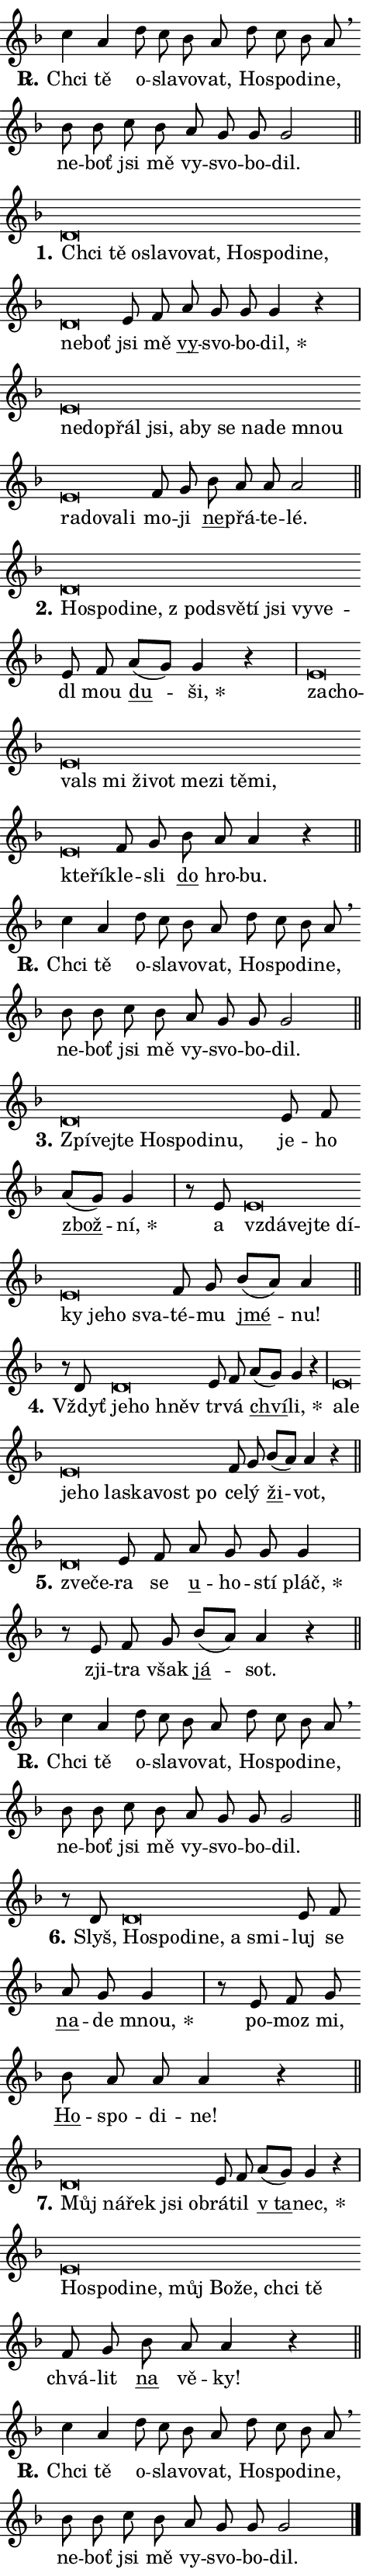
\version "2.24.0"
\header { tagline = "" }
\paper {
  indent = 0\cm
  top-margin = 0\cm
  right-margin = 0.13\cm % to fit lyric hyphens
  bottom-margin = 0\cm
  left-margin = 0\cm
  paper-width = 8\cm
  page-breaking = #ly:one-page-breaking
  system-system-spacing.basic-distance = #11
  score-system-spacing.basic-distance = #11
  ragged-last = ##f
}


%% Author: Thomas Morley
%% https://lists.gnu.org/archive/html/lilypond-user/2020-05/msg00002.html
#(define (line-position grob)
"Returns position of @var[grob} in current system:
   @code{'start}, if at first time-step
   @code{'end}, if at last time-step
   @code{'middle} otherwise
"
  (let* ((col (ly:item-get-column grob))
         (ln (ly:grob-object col 'left-neighbor))
         (rn (ly:grob-object col 'right-neighbor))
         (col-to-check-left (if (ly:grob? ln) ln col))
         (col-to-check-right (if (ly:grob? rn) rn col))
         (break-dir-left
           (and
             (ly:grob-property col-to-check-left 'non-musical #f)
             (ly:item-break-dir col-to-check-left)))
         (break-dir-right
           (and
             (ly:grob-property col-to-check-right 'non-musical #f)
             (ly:item-break-dir col-to-check-right))))
        (cond ((eqv? 1 break-dir-left) 'start)
              ((eqv? -1 break-dir-right) 'end)
              (else 'middle))))

#(define (tranparent-at-line-position vctor)
  (lambda (grob)
  "Relying on @code{line-position} select the relevant enry from @var{vctor}.
Used to determine transparency,"
    (case (line-position grob)
      ((end) (not (vector-ref vctor 0)))
      ((middle) (not (vector-ref vctor 1)))
      ((start) (not (vector-ref vctor 2))))))

noteHeadBreakVisibility =
#(define-music-function (break-visibility)(vector?)
"Makes @code{NoteHead}s transparent relying on @var{break-visibility}"
#{
  \override NoteHead.transparent =
    #(tranparent-at-line-position break-visibility)
#})

#(define delete-ledgers-for-transparent-note-heads
  (lambda (grob)
    "Reads whether a @code{NoteHead} is transparent.
If so this @code{NoteHead} is removed from @code{'note-heads} from
@var{grob}, which is supposed to be @code{LedgerLineSpanner}.
As a result ledgers are not printed for this @code{NoteHead}"
    (let* ((nhds-array (ly:grob-object grob 'note-heads))
           (nhds-list
             (if (ly:grob-array? nhds-array)
                 (ly:grob-array->list nhds-array)
                 '()))
           ;; Relies on the transparent-property being done before
           ;; Staff.LedgerLineSpanner.after-line-breaking is executed.
           ;; This is fragile ...
           (to-keep
             (remove
               (lambda (nhd)
                 (ly:grob-property nhd 'transparent #f))
               nhds-list)))
      ;; TODO find a better method to iterate over grob-arrays, similiar
      ;; to filter/remove etc for lists
      ;; For now rebuilt from scratch
      (set! (ly:grob-object grob 'note-heads)  '())
      (for-each
        (lambda (nhd)
          (ly:pointer-group-interface::add-grob grob 'note-heads nhd))
        to-keep))))

squashNotes = {
  \override NoteHead.X-extent = #'(-0.2 . 0.2)
  \override NoteHead.Y-extent = #'(-0.75 . 0)
  \override NoteHead.stencil =
    #(lambda (grob)
       (let ((pos (ly:grob-property grob 'staff-position)))
         (begin
           (if (< pos -7) (display "ERROR: Lower brevis then expected\n") (display ""))
           (if (<= pos -6) ly:text-interface::print ly:note-head::print))))
}
unSquashNotes = {
  \revert NoteHead.X-extent
  \revert NoteHead.Y-extent
  \revert NoteHead.stencil
}

hideNotes = \noteHeadBreakVisibility #begin-of-line-visible
unHideNotes = \noteHeadBreakVisibility #all-visible

% work-around for resetting accidentals
% https://lilypond.org/doc/v2.23/Documentation/notation/displaying-rhythms#unmetered-music
cadenzaMeasure = {
  \cadenzaOff
  \partial 1024 s1024
  \cadenzaOn
}

#(define-markup-command (accent layout props text) (markup?)
  "Underline accented syllable"
  (interpret-markup layout props
    #{\markup \override #'(offset . 4.3) \underline { #text }#}))

responsum = \markup \concat {
  "R" \hspace #-1.05 \path #0.1 #'((moveto 0 0.07) (lineto 0.9 0.8)) \hspace #0.05 "."
}

spaceSize = #0.6828661417322834 % exact space size for TeX Gyre Schola

\layout {
  \context {
    \Staff
    \remove "Time_signature_engraver"
    \override LedgerLineSpanner.after-line-breaking = #delete-ledgers-for-transparent-note-heads
  }
  \context {
    \Lyrics {
      \override LyricSpace.minimum-distance = \spaceSize
      \override LyricText.font-name = #"TeX Gyre Schola"
      \override LyricText.font-size = 1
      \override StanzaNumber.font-name = #"TeX Gyre Schola Bold"
      \override StanzaNumber.font-size = 1
    }
  }
  \context {
    \Score 
    \override NoteHead.text =
      #(lambda (grob) 
        (let ((pos (ly:grob-property grob 'staff-position)))
          #{\markup {
            \combine
              \halign #-0.55 \raise #(if (= pos -6) 0 0.5) \override #'(thickness . 2) \draw-line #'(3.2 . 0)
              \musicglyph "noteheads.sM1"
          }#}))
  }
}

% magnetic-lyrics.ily
%
%   written by
%     Jean Abou Samra <jean@abou-samra.fr>
%     Werner Lemberg <wl@gnu.org>
%
%   adapted by
%     Jiri Hon <jiri.hon@gmail.com>
%
% Version 2022-Apr-15

% https://www.mail-archive.com/lilypond-user@gnu.org/msg149350.html

#(define (Left_hyphen_pointer_engraver context)
   "Collect syllable-hyphen-syllable occurrences in lyrics and store
them in properties.  This engraver only looks to the left.  For
example, if the lyrics input is @code{foo -- bar}, it does the
following.

@itemize @bullet
@item
Set the @code{text} property of the @code{LyricHyphen} grob between
@q{foo} and @q{bar} to @code{foo}.

@item
Set the @code{left-hyphen} property of the @code{LyricText} grob with
text @q{foo} to the @code{LyricHyphen} grob between @q{foo} and
@q{bar}.
@end itemize

Use this auxiliary engraver in combination with the
@code{lyric-@/text::@/apply-@/magnetic-@/offset!} hook."
   (let ((hyphen #f)
         (text #f))
     (make-engraver
      (acknowledgers
       ((lyric-syllable-interface engraver grob source-engraver)
        (set! text grob)))
      (end-acknowledgers
       ((lyric-hyphen-interface engraver grob source-engraver)
        ;(when (not (grob::has-interface grob 'lyric-space-interface))
          (set! hyphen grob)));)
      ((stop-translation-timestep engraver)
       (when (and text hyphen)
         (ly:grob-set-object! text 'left-hyphen hyphen))
       (set! text #f)
       (set! hyphen #f)))))

#(define (lyric-text::apply-magnetic-offset! grob)
   "If the space between two syllables is less than the value in
property @code{LyricText@/.details@/.squash-threshold}, move the right
syllable to the left so that it gets concatenated with the left
syllable.

Use this function as a hook for
@code{LyricText@/.after-@/line-@/breaking} if the
@code{Left_@/hyphen_@/pointer_@/engraver} is active."
   (let ((hyphen (ly:grob-object grob 'left-hyphen #f)))
     (when hyphen
       (let ((left-text (ly:spanner-bound hyphen LEFT)))
         (when (grob::has-interface left-text 'lyric-syllable-interface)
           (let* ((common (ly:grob-common-refpoint grob left-text X))
                  (this-x-ext (ly:grob-extent grob common X))
                  (left-x-ext
                   (begin
                     ;; Trigger magnetism for left-text.
                     (ly:grob-property left-text 'after-line-breaking)
                     (ly:grob-extent left-text common X)))
                  ;; `delta` is the gap width between two syllables.
                  (delta (- (interval-start this-x-ext)
                            (interval-end left-x-ext)))
                  (details (ly:grob-property grob 'details))
                  (threshold (assoc-get 'squash-threshold details 0.2)))
             (when (< delta threshold)
               (let* (;; We have to manipulate the input text so that
                      ;; ligatures crossing syllable boundaries are not
                      ;; disabled.  For languages based on the Latin
                      ;; script this is essentially a beautification.
                      ;; However, for non-Western scripts it can be a
                      ;; necessity.
                      (lt (ly:grob-property left-text 'text))
                      (rt (ly:grob-property grob 'text))
                      (is-space (grob::has-interface hyphen 'lyric-space-interface))
                      (space (if is-space " " ""))
                      (extra-delta (if is-space spaceSize 0))
                      ;; Append new syllable.
                      (ltrt-space (if (and (string? lt) (string? rt))
                                (string-append lt space rt)
                                (make-concat-markup (list lt space rt))))
                      ;; Right-align `ltrt` to the right side.
                      (ltrt-space-markup (grob-interpret-markup
                               grob
                               (make-translate-markup
                                (cons (interval-length this-x-ext) 0)
                                (make-right-align-markup ltrt-space)))))
                 (begin
                   ;; Don't print `left-text`.
                   (ly:grob-set-property! left-text 'stencil #f)
                   ;; Set text and stencil (which holds all collected
                   ;; syllables so far) and shift it to the left.
                   (ly:grob-set-property! grob 'text ltrt-space)
                   (ly:grob-set-property! grob 'stencil ltrt-space-markup)
                   (ly:grob-translate-axis! grob (- (- delta extra-delta)) X))))))))))


#(define (lyric-hyphen::displace-bounds-first grob)
   ;; Make very sure this callback isn't triggered too early.
   (let ((left (ly:spanner-bound grob LEFT))
         (right (ly:spanner-bound grob RIGHT)))
     (ly:grob-property left 'after-line-breaking)
     (ly:grob-property right 'after-line-breaking)
     (ly:lyric-hyphen::print grob)))

squashThreshold = #0.4

\layout {
  \context {
    \Lyrics
    \consists #Left_hyphen_pointer_engraver
    \override LyricText.after-line-breaking =
      #lyric-text::apply-magnetic-offset!
    \override LyricHyphen.stencil = #lyric-hyphen::displace-bounds-first
    \override LyricText.details.squash-threshold = \squashThreshold
    \override LyricHyphen.minimum-distance = 0
    \override LyricHyphen.minimum-length = \squashThreshold
  }
}

squashText = \override LyricText.details.squash-threshold = 9999
unSquashText = \override LyricText.details.squash-threshold = \squashThreshold

leftText = \override LyricText.self-alignment-X = #LEFT
unLeftText = \revert LyricText.self-alignment-X

starOffset = #(lambda (grob) 
                (let ((x_offset (ly:self-alignment-interface::aligned-on-x-parent grob)))
                  (if (= x_offset 0) 0 (+ x_offset 1.2))))

star = #(define-music-function (syllable)(string?)
"Append star separator at the end of a syllable"
#{
  \once \override LyricText.X-offset = #starOffset
  \lyricmode { \markup {
    #syllable
    \override #'((font-name . "TeX Gyre Schola Bold")) \hspace #0.2 \lower #0.65 \larger "*"
  } }
#})

starAccent = #(define-music-function (syllable)(string?)
"Append star separator at the end of a syllable and make accent"
#{
  \once \override LyricText.X-offset = #starOffset
  \lyricmode { \markup {
    \accent #syllable
    \override #'((font-name . "TeX Gyre Schola Bold")) \hspace #0.2 \lower #0.65 \larger "*"
  } }
#})

breath = #(define-music-function (syllable)(string?)
"Append breathing indicator at the end of a syllable"
#{
  \lyricmode { \markup { #syllable "+" } }
#})

optionalBreath = #(define-music-function (syllable)(string?)
"Append optional breathing indicator at the end of a syllable"
#{
  \lyricmode { \markup { #syllable "(+)" } }
#})


\score {
    <<
        \new Voice = "melody" { \cadenzaOn \key f \major \relative { c''4 a d8 c bes a \bar "" d c bes a \breathe \bar "" bes bes c bes \bar "" a g g g2 \cadenzaMeasure \bar "||" \break } }
        \new Lyrics \lyricsto "melody" { \lyricmode { \set stanza = \responsum
Chci tě o -- sla -- vo -- vat, Ho -- spo -- di -- ne, ne -- boť jsi mě vy -- svo -- bo -- dil. } }
    >>
    \layout {}
}

\score {
    <<
        \new Voice = "melody" { \cadenzaOn \key f \major \relative { \squashNotes d'\breve*1/16 \hideNotes \breve*1/16 \bar "" \breve*1/16 \bar "" \breve*1/16 \bar "" \breve*1/16 \bar "" \breve*1/16 \bar "" \breve*1/16 \bar "" \breve*1/16 \bar "" \breve*1/16 \bar "" \breve*1/16 \bar "" \breve*1/16 \breve*1/16 \bar "" \unHideNotes \unSquashNotes e8 f \bar "" a g g g4 r \cadenzaMeasure \bar "|" \squashNotes e\breve*1/16 \hideNotes \breve*1/16 \bar "" \breve*1/16 \bar "" \breve*1/16 \bar "" \breve*1/16 \bar "" \breve*1/16 \bar "" \breve*1/16 \bar "" \breve*1/16 \bar "" \breve*1/16 \bar "" \breve*1/16 \bar "" \breve*1/16 \bar "" \breve*1/16 \bar "" \breve*1/16 \breve*1/16 \bar "" \unHideNotes \unSquashNotes f8 g \bar "" bes a a a2 \cadenzaMeasure \bar "||" \break } }
        \new Lyrics \lyricsto "melody" { \lyricmode { \set stanza = "1."
\leftText Chci \squashText tě o -- sla -- vo -- vat, Ho -- spo -- di -- ne, ne -- boť \unLeftText \unSquashText jsi mě \markup \accent vy -- svo -- bo -- \star dil, \leftText ne -- \squashText do -- přál jsi, a -- by se na -- de mnou ra -- do -- va -- li \unLeftText \unSquashText mo -- ji \markup \accent ne -- přá -- te -- lé. } }
    >>
    \layout {}
}

\score {
    <<
        \new Voice = "melody" { \cadenzaOn \key f \major \relative { \squashNotes d'\breve*1/16 \hideNotes \breve*1/16 \bar "" \breve*1/16 \bar "" \breve*1/16 \bar "" \breve*1/16 \bar "" \breve*1/16 \bar "" \breve*1/16 \bar "" \breve*1/16 \bar "" \breve*1/16 \breve*1/16 \bar "" \unHideNotes \unSquashNotes e8 f \bar "" a[( g)] g4 r \cadenzaMeasure \bar "|" \squashNotes e\breve*1/16 \hideNotes \breve*1/16 \bar "" \breve*1/16 \bar "" \breve*1/16 \bar "" \breve*1/16 \bar "" \breve*1/16 \bar "" \breve*1/16 \bar "" \breve*1/16 \bar "" \breve*1/16 \bar "" \breve*1/16 \bar "" \breve*1/16 \breve*1/16 \bar "" \unHideNotes \unSquashNotes f8 g \bar "" bes a a4 r \cadenzaMeasure \bar "||" \break } }
        \new Lyrics \lyricsto "melody" { \lyricmode { \set stanza = "2."
\leftText Ho -- \squashText spo -- di -- ne, "z pod" -- svě -- tí jsi vy -- ve -- \unLeftText \unSquashText dl mou \markup \accent du -- \star ši, \leftText za -- \squashText cho -- vals mi ži -- vot me -- zi tě -- mi, kte -- ří -- \unLeftText \unSquashText kle -- sli \markup \accent do hro -- bu. } }
    >>
    \layout {}
}

\score {
    <<
        \new Voice = "melody" { \cadenzaOn \key f \major \relative { c''4 a d8 c bes a \bar "" d c bes a \breathe \bar "" bes bes c bes \bar "" a g g g2 \cadenzaMeasure \bar "||" \break } }
        \new Lyrics \lyricsto "melody" { \lyricmode { \set stanza = \responsum
Chci tě o -- sla -- vo -- vat, Ho -- spo -- di -- ne, ne -- boť jsi mě vy -- svo -- bo -- dil. } }
    >>
    \layout {}
}

\score {
    <<
        \new Voice = "melody" { \cadenzaOn \key f \major \relative { \squashNotes d'\breve*1/16 \hideNotes \breve*1/16 \bar "" \breve*1/16 \bar "" \breve*1/16 \bar "" \breve*1/16 \bar "" \breve*1/16 \breve*1/16 \bar "" \unHideNotes \unSquashNotes e8 f \bar "" a[( g)] g4 \cadenzaMeasure \bar "|" r8 e \squashNotes e\breve*1/16 \hideNotes \breve*1/16 \bar "" \breve*1/16 \bar "" \breve*1/16 \bar "" \breve*1/16 \bar "" \breve*1/16 \bar "" \breve*1/16 \breve*1/16 \bar "" \unHideNotes \unSquashNotes f8 g \bar "" bes[( a)] a4 \cadenzaMeasure \bar "||" \break } }
        \new Lyrics \lyricsto "melody" { \lyricmode { \set stanza = "3."
\leftText Zpí -- \squashText vej -- te Ho -- spo -- di -- nu, \unLeftText \unSquashText je -- ho \markup \accent zbož -- \star ní, a \leftText vzdá -- \squashText vej -- te dí -- ky je -- ho sva -- \unLeftText \unSquashText té -- mu \markup \accent jmé -- nu! } }
    >>
    \layout {}
}

\score {
    <<
        \new Voice = "melody" { \cadenzaOn \key f \major \relative { r8 d' \squashNotes d\breve*1/16 \hideNotes \breve*1/16 \breve*1/16 \bar "" \unHideNotes \unSquashNotes e8 f \bar "" a[( g)] g4 r \cadenzaMeasure \bar "|" \squashNotes e\breve*1/16 \hideNotes \breve*1/16 \bar "" \breve*1/16 \bar "" \breve*1/16 \bar "" \breve*1/16 \bar "" \breve*1/16 \bar "" \breve*1/16 \breve*1/16 \bar "" \unHideNotes \unSquashNotes f8 g \bar "" bes[( a)] a4 r \cadenzaMeasure \bar "||" \break } }
        \new Lyrics \lyricsto "melody" { \lyricmode { \set stanza = "4."
Vždyť \leftText je -- \squashText ho hněv \unLeftText \unSquashText tr -- vá \markup \accent chví -- \star li, \leftText a -- \squashText le je -- ho la -- ska -- vost po \unLeftText \unSquashText ce -- lý \markup \accent ži -- vot, } }
    >>
    \layout {}
}

\score {
    <<
        \new Voice = "melody" { \cadenzaOn \key f \major \relative { \squashNotes d'\breve*1/16 \hideNotes \breve*1/16 \bar "" \unHideNotes \unSquashNotes e8 f \bar "" a g g g4 \cadenzaMeasure \bar "|" r8 e f g \bar "" bes[( a)] a4 r \cadenzaMeasure \bar "||" \break } }
        \new Lyrics \lyricsto "melody" { \lyricmode { \set stanza = "5."
\leftText zve -- \squashText če -- \unLeftText \unSquashText ra se \markup \accent u -- ho -- stí \star pláč, zji -- tra však \markup \accent já -- sot. } }
    >>
    \layout {}
}

\score {
    <<
        \new Voice = "melody" { \cadenzaOn \key f \major \relative { c''4 a d8 c bes a \bar "" d c bes a \breathe \bar "" bes bes c bes \bar "" a g g g2 \cadenzaMeasure \bar "||" \break } }
        \new Lyrics \lyricsto "melody" { \lyricmode { \set stanza = \responsum
Chci tě o -- sla -- vo -- vat, Ho -- spo -- di -- ne, ne -- boť jsi mě vy -- svo -- bo -- dil. } }
    >>
    \layout {}
}

\score {
    <<
        \new Voice = "melody" { \cadenzaOn \key f \major \relative { r8 d' \squashNotes d\breve*1/16 \hideNotes \breve*1/16 \bar "" \breve*1/16 \bar "" \breve*1/16 \bar "" \breve*1/16 \breve*1/16 \bar "" \unHideNotes \unSquashNotes e8 f \bar "" a g g4 \cadenzaMeasure \bar "|" r8 e8 f8 g \bar "" bes a a a4 r \cadenzaMeasure \bar "||" \break } }
        \new Lyrics \lyricsto "melody" { \lyricmode { \set stanza = "6."
Slyš, \leftText Ho -- \squashText spo -- di -- ne, a smi -- \unLeftText \unSquashText luj se \markup \accent na -- de \star mnou, po -- moz mi, \markup \accent Ho -- spo -- di -- ne! } }
    >>
    \layout {}
}

\score {
    <<
        \new Voice = "melody" { \cadenzaOn \key f \major \relative { \squashNotes d'\breve*1/16 \hideNotes \breve*1/16 \bar "" \breve*1/16 \bar "" \breve*1/16 \breve*1/16 \bar "" \unHideNotes \unSquashNotes e8 f \bar "" a[( g)] g4 r \cadenzaMeasure \bar "|" \squashNotes e\breve*1/16 \hideNotes \breve*1/16 \bar "" \breve*1/16 \bar "" \breve*1/16 \bar "" \breve*1/16 \bar "" \breve*1/16 \bar "" \breve*1/16 \bar "" \breve*1/16 \breve*1/16 \bar "" \unHideNotes \unSquashNotes f8 g \bar "" bes a a4 r \cadenzaMeasure \bar "||" \break } }
        \new Lyrics \lyricsto "melody" { \lyricmode { \set stanza = "7."
\leftText Můj \squashText ná -- řek jsi ob -- \unLeftText \unSquashText rá -- til \markup \accent "v ta" -- \star nec, \leftText Ho -- \squashText spo -- di -- ne, můj Bo -- že, chci tě \unLeftText \unSquashText chvá -- lit \markup \accent na vě -- ky! } }
    >>
    \layout {}
}

\score {
    <<
        \new Voice = "melody" { \cadenzaOn \key f \major \relative { c''4 a d8 c bes a \bar "" d c bes a \breathe \bar "" bes bes c bes \bar "" a g g g2 \cadenzaMeasure \bar "||" \break } \bar "|." }
        \new Lyrics \lyricsto "melody" { \lyricmode { \set stanza = \responsum
Chci tě o -- sla -- vo -- vat, Ho -- spo -- di -- ne, ne -- boť jsi mě vy -- svo -- bo -- dil. } }
    >>
    \layout {}
}
